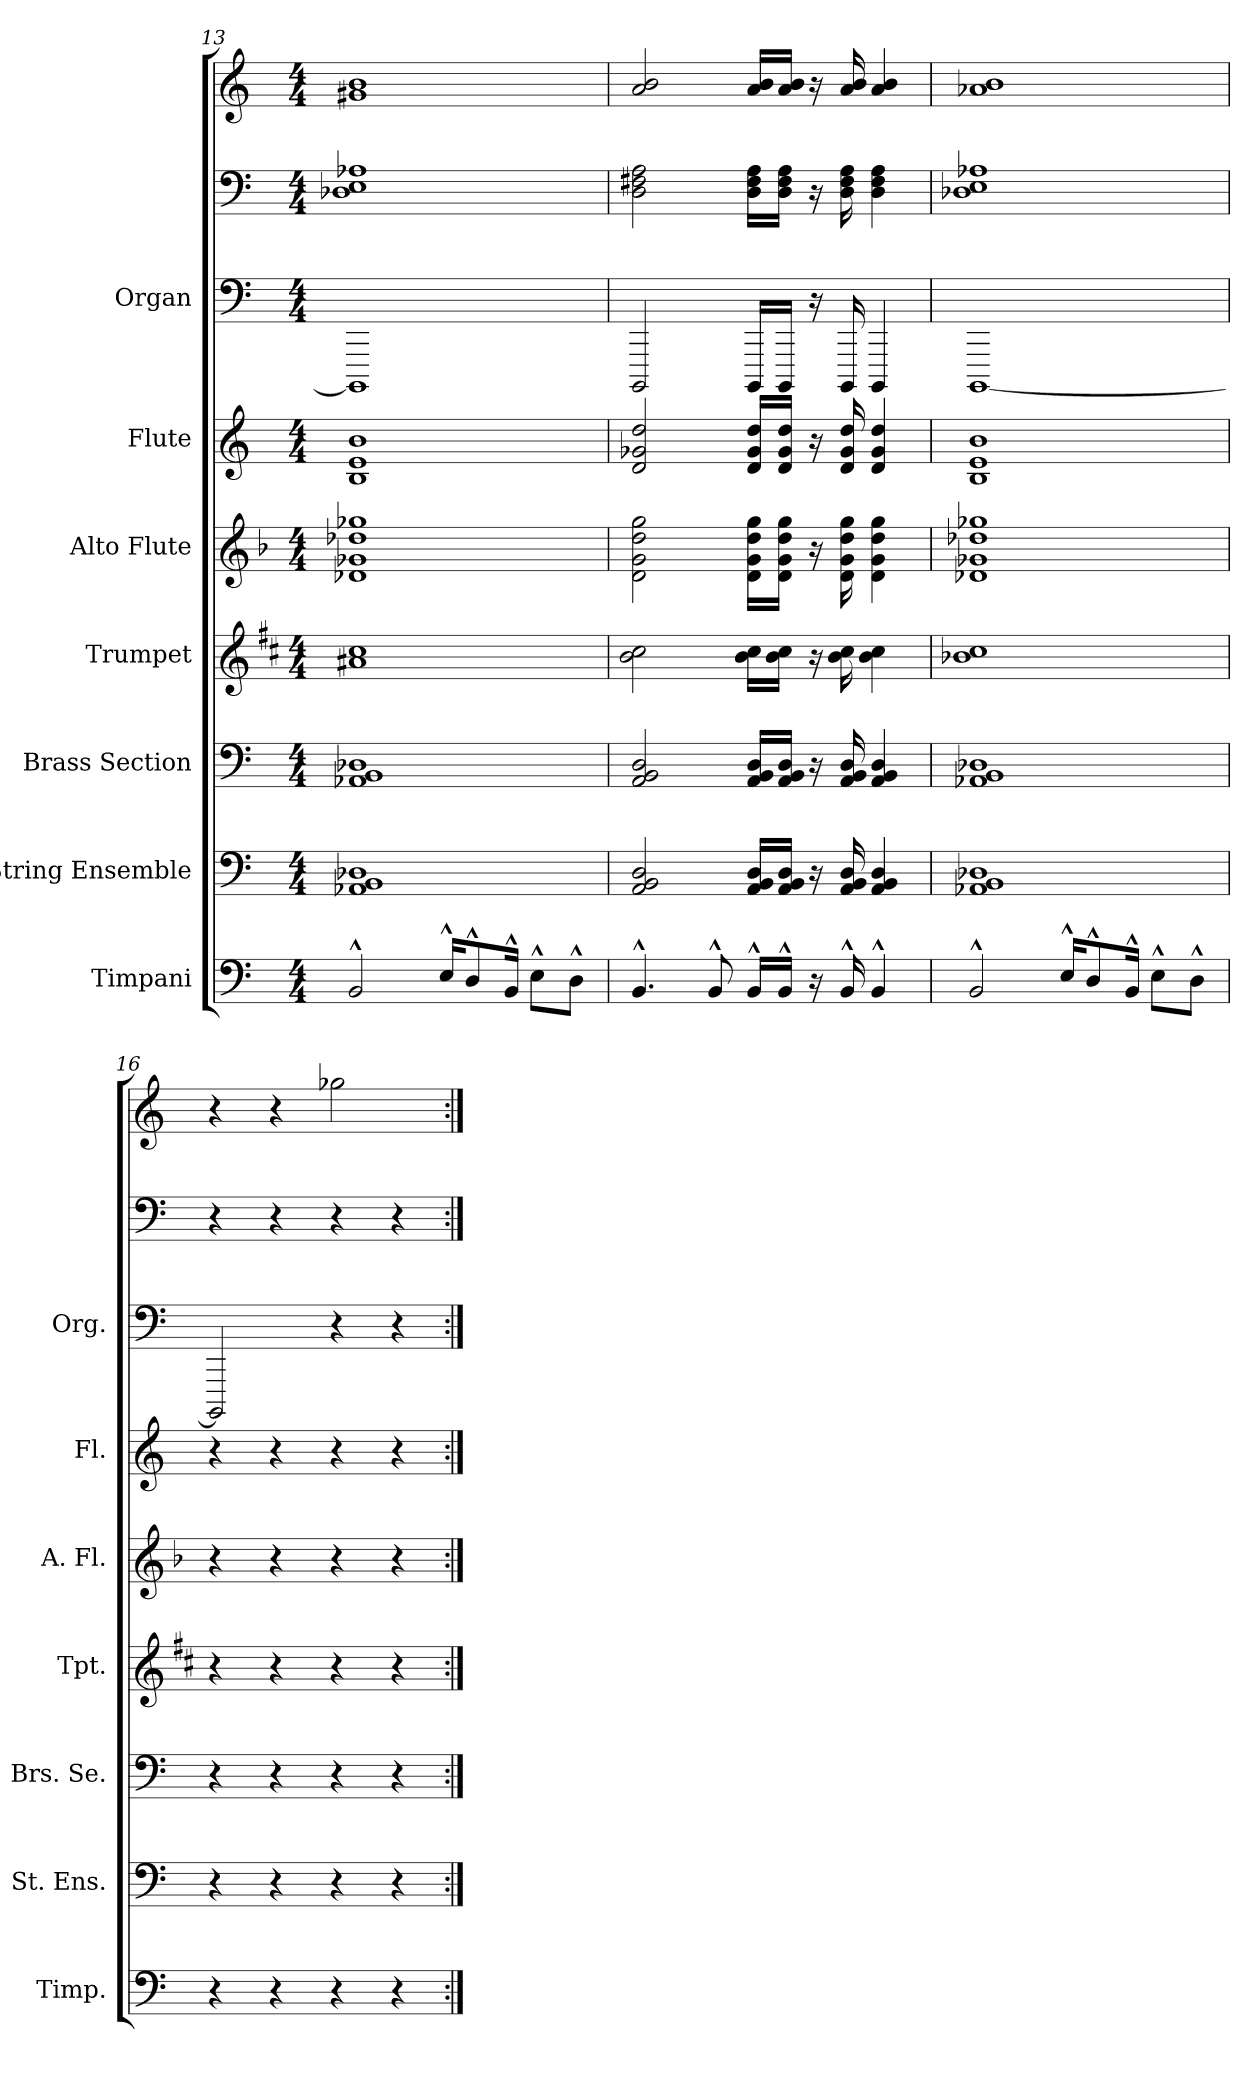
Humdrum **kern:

**kern	**kern	**kern	**kern	**kern	**kern	**kern	**kern	**kern
*part7	*part6	*part5	*part4	*part3	*part2	*part1	*part1	*part1
*staff9	*staff8	*staff7	*staff6	*staff5	*staff4	*staff3	*staff2	*staff1
*I"Timpani	*I"String Ensemble	*I"Brass Section	*I"Trumpet	*I"Alto Flute	*I"Flute	*I"Organ	*	*
*I'Timp.	*I'St. Ens.	*I'Brs. Se.	*I'Tpt.	*I'A. Fl.	*I'Fl.	*I'Org.	*	*
*clefF4	*clefF4	*clefF4	*clefG2	*clefG2	*clefG2	*clefF4	*clefF4	*clefG2
*	*	*	*ITrd1c2	*ITrd3c5	*	*	*	*
*k[]	*k[]	*k[]	*k[]	*k[]	*k[]	*k[]	*k[]	*k[]
*M4/4	*M4/4	*M4/4	*M4/4	*M4/4	*M4/4	*M4/4	*M4/4	*M4/4
=13	=13	=13	=13	=13	=13	=13	=13	=13
2BB^^	1D-X 1AA-X 1BB	1D-X 1AA-X 1BB	1b 1g#X	1A-X 1d-X 1dd-X 1a-X	1B 1b 1e	1BBBB]	1A-X 1D-X 1E	1b 1g#X
16E^^KL	.	.	.	.	.	.	.	.
8D^^	.	.	.	.	.	.	.	.
16BB^^Jk	.	.	.	.	.	.	.	.
8E^^L	.	.	.	.	.	.	.	.
8D^^J	.	.	.	.	.	.	.	.
=14	=14	=14	=14	=14	=14	=14	=14	=14
4.BB^^	2D 2AA 2BB	2D 2AA 2BB	2b 2a	2A 2d 2dd 2a	2d 2g-X 2dd	2BBBB	2A 2D 2F#X	2b 2a
8BB^^	.	.	.	.	.	.	.	.
16BB^^LL	16AA 16BB 16DLL	16AA 16BB 16DLL	16b 16aLL	16A 16d 16a 16ddLL	16d 16g- 16ddLL	16BBBBLL	16A 16D 16F#LL	16b 16aLL
16BB^^JJ	16AA 16BB 16DJJ	16AA 16BB 16DJJ	16b 16aJJ	16A 16d 16a 16ddJJ	16d 16g- 16ddJJ	16BBBBJJ	16A 16D 16F#JJ	16b 16aJJ
16r	16r	16r	16r	16r	16r	16r	16r	16r
16BB^^	16AA 16BB 16D	16AA 16BB 16D	16b 16a	16A 16d 16a 16dd	16d 16g- 16dd	16BBBB	16A 16D 16F#	16b 16a
4BB^^	4AA 4BB 4D	4AA 4BB 4D	4b 4a	4A 4d 4a 4dd	4d 4g- 4dd	4BBBB	4A 4D 4F#	4b 4a
=15	=15	=15	=15	=15	=15	=15	=15	=15
2BB^^	1D-X 1AA-X 1BB	1D-X 1AA-X 1BB	1b 1a-X	1A-X 1d-X 1dd-X 1a-X	1B 1e 1b	[1BBBB	1A-X 1D-X 1E	1b 1a-X
16E^^KL	.	.	.	.	.	.	.	.
8D^^	.	.	.	.	.	.	.	.
16BB^^Jk	.	.	.	.	.	.	.	.
8E^^L	.	.	.	.	.	.	.	.
8D^^J	.	.	.	.	.	.	.	.
=16	=16	=16	=16	=16	=16	=16	=16	=16
4r	4r	4r	4r	4r	4r	2BBBB]	4r	4r
4r	4r	4r	4r	4r	4r	.	4r	4r
4r	4r	4r	4r	4r	4r	4r	4r	2gg-X
4r	4r	4r	4r	4r	4r	4r	4r	.
=:|!	=:|!	=:|!	=:|!	=:|!	=:|!	=:|!	=:|!	=:|!
*-	*-	*-	*-	*-	*-	*-	*-	*-
